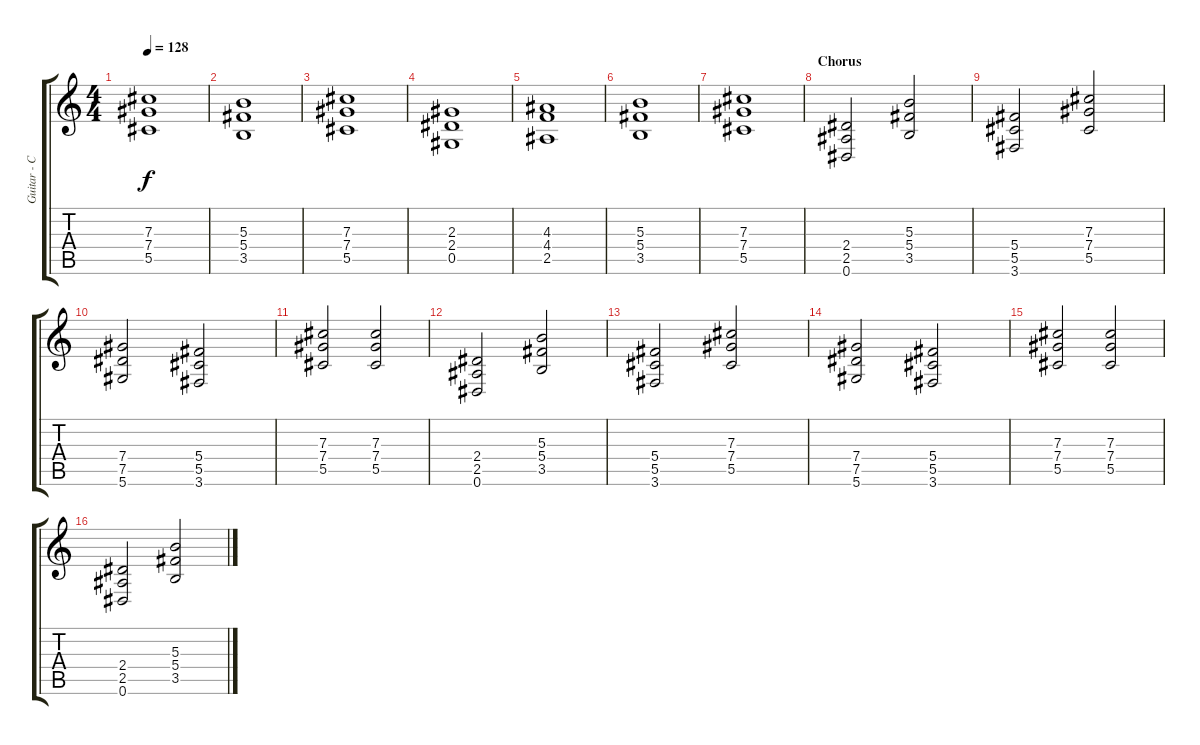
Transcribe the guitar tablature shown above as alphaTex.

\track ("Guitar - Chris Bay" "Guitar - C") {instrument distortionguitar}
\staff {score tabs}
\tuning (Eb4 Bb3 Gb3 Db3 Ab2 Eb2) {hide}
\ts (4 4)
\tempo 128
\clef g2
\ks c
(7.3 7.4 5.5).1{dy f} |
(5.3 5.4 3.5).1 |
(7.3 7.4 5.5).1 |
(2.3 2.4 0.5).1 |
(4.3 4.4 2.5).1 |
(5.3 5.4 3.5).1 |
(7.3 7.4 5.5).1 |
\section ("" "Chorus")
(2.4 2.5 0.6).2 (5.3 5.4 3.5).2 |
(5.4 5.5 3.6).2 (7.3 7.4 5.5).2 |
(7.4 7.5 5.6).2 (5.4 5.5 3.6).2 |
(7.3 7.4 5.5).2 (7.3 7.4 5.5).2 |
(2.4 2.5 0.6).2 (5.3 5.4 3.5).2 |
(5.4 5.5 3.6).2 (7.3 7.4 5.5).2 |
(7.4 7.5 5.6).2 (5.4 5.5 3.6).2 |
(7.3 7.4 5.5).2 (7.3 7.4 5.5).2 |
(2.4 2.5 0.6).2 (5.3 5.4 3.5).2
